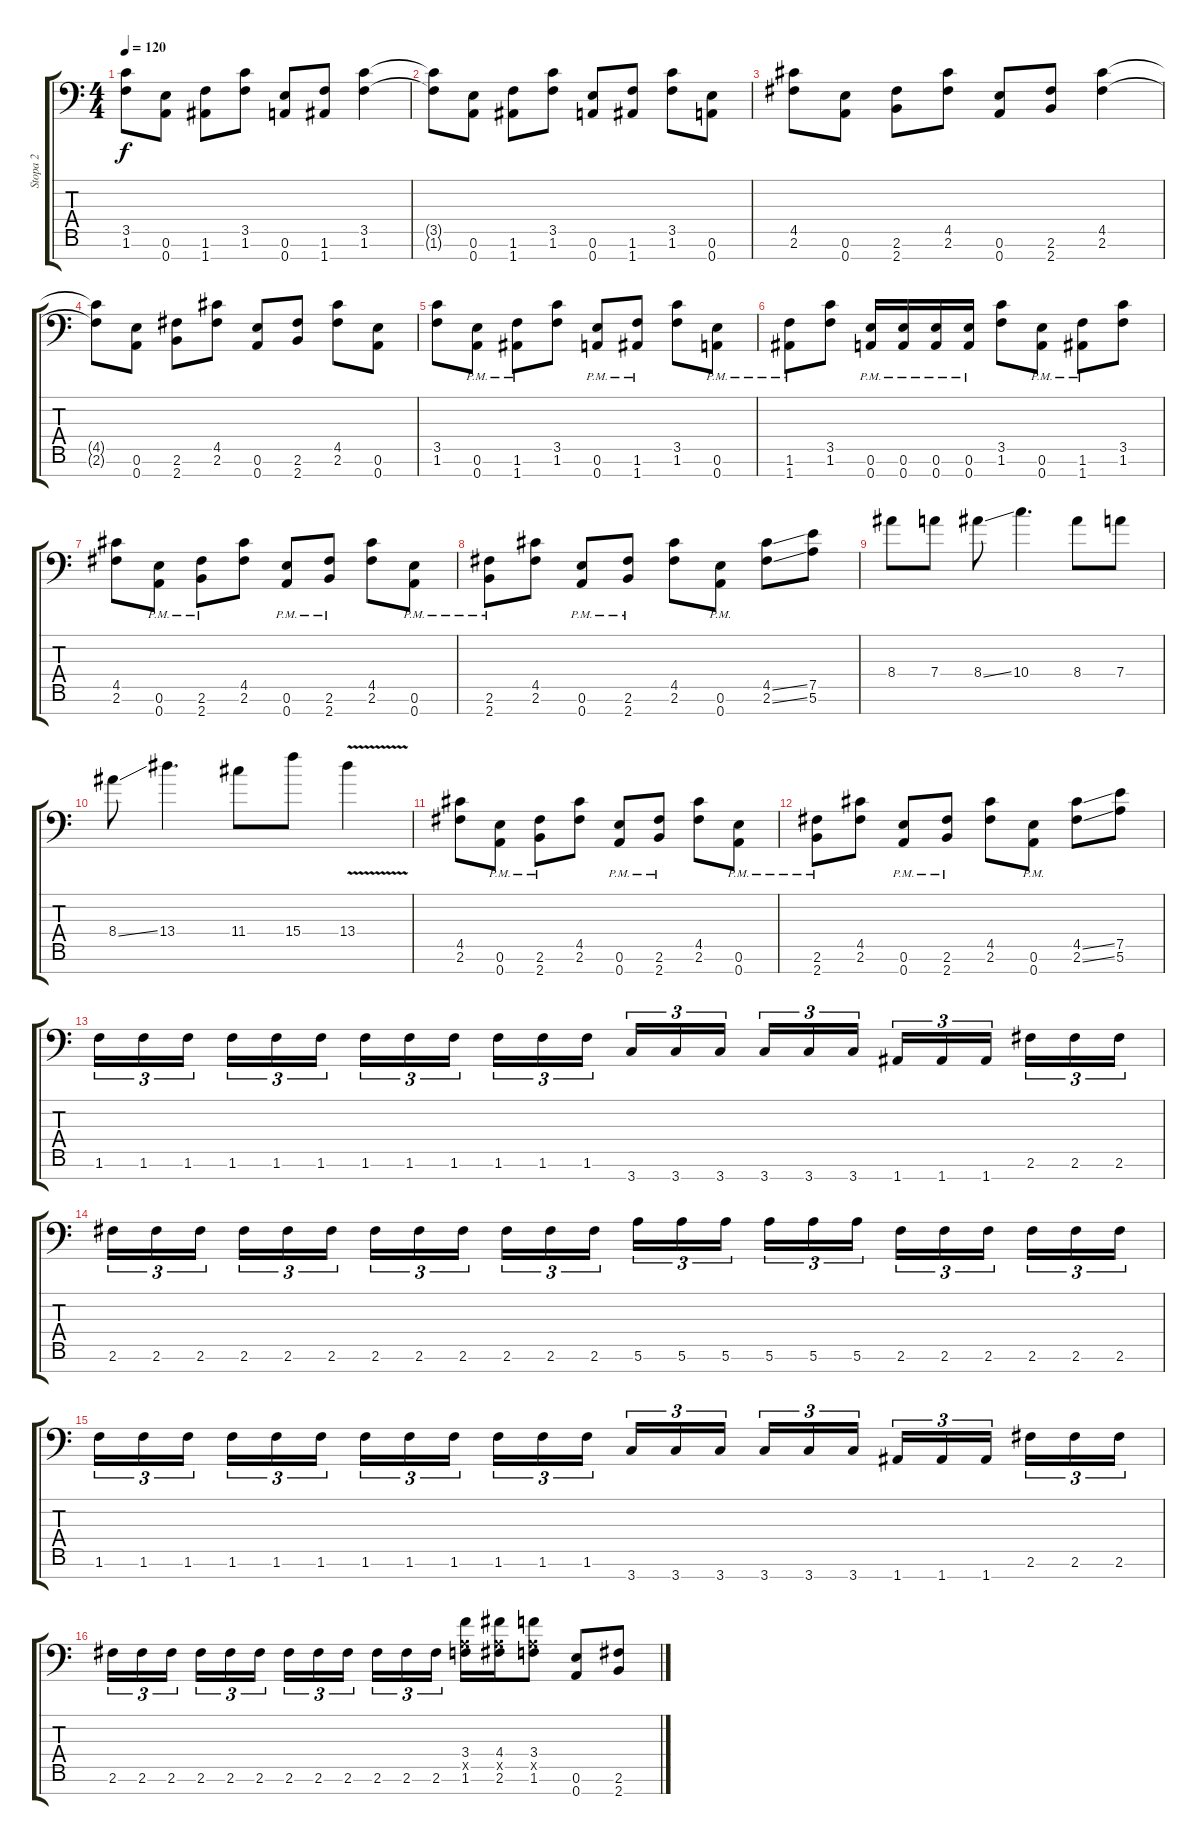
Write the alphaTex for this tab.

\track ("Stopa 2" "Stopa 2") {instrument distortionguitar}
\staff {score tabs}
\tuning (E4 B3 G3 D3 A2 E2 A1) {hide}
\ts (4 4)
\tempo 120
\clef f4
\ks c
(3.5 1.6).8{dy f} (0.6 0.7).8 (1.6 1.7).8 (3.5 1.6).8 (0.6 0.7).8 (1.6 1.7).8 (3.5 1.6).4 |
(3.5{t} 1.6{t}).8 (0.6 0.7).8 (1.6 1.7).8 (3.5 1.6).8 (0.6 0.7).8 (1.6 1.7).8 (3.5 1.6).8 (0.6 0.7).8 |
(4.5 2.6).8 (0.6 0.7).8 (2.6 2.7).8 (4.5 2.6).8 (0.6 0.7).8 (2.6 2.7).8 (4.5 2.6).4 |
(4.5{t} 2.6{t}).8 (0.6 0.7).8 (2.6 2.7).8 (4.5 2.6).8 (0.6 0.7).8 (2.6 2.7).8 (4.5 2.6).8 (0.6 0.7).8 |
(3.5 1.6).8 (0.6{pm} 0.7{pm}).8 (1.6{pm} 1.7{pm}).8 (3.5 1.6).8 (0.6{pm} 0.7{pm}).8 (1.6{pm} 1.7{pm}).8 (3.5 1.6).8 (0.6{pm} 0.7{pm}).8 |
(1.6{pm} 1.7{pm}).8 (3.5 1.6).8 (0.6{pm} 0.7{pm}).16 (0.6{pm} 0.7{pm}).16 (0.6{pm} 0.7{pm}).16 (0.6{pm} 0.7{pm}).16 (3.5 1.6).8 (0.6{pm} 0.7{pm}).8 (1.6{pm} 1.7{pm}).8 (3.5 1.6).8 |
(4.5 2.6).8 (0.6{pm} 0.7{pm}).8 (2.6{pm} 2.7{pm}).8 (4.5 2.6).8 (0.6{pm} 0.7{pm}).8 (2.6{pm} 2.7{pm}).8 (4.5 2.6).8 (0.6{pm} 0.7{pm}).8 |
(2.6{pm} 2.7{pm}).8 (4.5 2.6).8 (0.6{pm} 0.7{pm}).8 (2.6{pm} 2.7{pm}).8 (4.5 2.6).8 (0.6{pm} 0.7{pm}).8 (4.5{ss} 2.6{ss}).8 (7.5 5.6).8 |
8.4.8 7.4.8 8.4{ss}.8 10.4.4{d} 8.4.8 7.4.8 |
8.4{ss}.8 13.4.4{d} 11.4.8 15.4.8 13.4{v}.4 |
(4.5 2.6).8 (0.6{pm} 0.7{pm}).8 (2.6{pm} 2.7{pm}).8 (4.5 2.6).8 (0.6{pm} 0.7{pm}).8 (2.6{pm} 2.7{pm}).8 (4.5 2.6).8 (0.6{pm} 0.7{pm}).8 |
(2.6{pm} 2.7{pm}).8 (4.5 2.6).8 (0.6{pm} 0.7{pm}).8 (2.6{pm} 2.7{pm}).8 (4.5 2.6).8 (0.6{pm} 0.7{pm}).8 (4.5{ss} 2.6{ss}).8 (7.5 5.6).8 |
1.6.16{tu (3 2) balance 14} 1.6.16{tu (3 2)} 1.6.16{tu (3 2) beam splitsecondary} 1.6.16{tu (3 2)} 1.6.16{tu (3 2)} 1.6.16{tu (3 2)} 1.6.16{tu (3 2)} 1.6.16{tu (3 2)} 1.6.16{tu (3 2) beam splitsecondary} 1.6.16{tu (3 2)} 1.6.16{tu (3 2)} 1.6.16{tu (3 2)} 3.7.16{tu (3 2)} 3.7.16{tu (3 2)} 3.7.16{tu (3 2) beam splitsecondary} 3.7.16{tu (3 2)} 3.7.16{tu (3 2)} 3.7.16{tu (3 2)} 1.7.16{tu (3 2)} 1.7.16{tu (3 2)} 1.7.16{tu (3 2) beam splitsecondary} 2.6.16{tu (3 2)} 2.6.16{tu (3 2)} 2.6.16{tu (3 2)} |
2.6.16{tu (3 2)} 2.6.16{tu (3 2)} 2.6.16{tu (3 2) beam splitsecondary} 2.6.16{tu (3 2)} 2.6.16{tu (3 2)} 2.6.16{tu (3 2)} 2.6.16{tu (3 2)} 2.6.16{tu (3 2)} 2.6.16{tu (3 2) beam splitsecondary} 2.6.16{tu (3 2)} 2.6.16{tu (3 2)} 2.6.16{tu (3 2)} 5.6.16{tu (3 2)} 5.6.16{tu (3 2)} 5.6.16{tu (3 2) beam splitsecondary} 5.6.16{tu (3 2)} 5.6.16{tu (3 2)} 5.6.16{tu (3 2)} 2.6.16{tu (3 2)} 2.6.16{tu (3 2)} 2.6.16{tu (3 2) beam splitsecondary} 2.6.16{tu (3 2)} 2.6.16{tu (3 2)} 2.6.16{tu (3 2)} |
1.6.16{tu (3 2)} 1.6.16{tu (3 2)} 1.6.16{tu (3 2) beam splitsecondary} 1.6.16{tu (3 2)} 1.6.16{tu (3 2)} 1.6.16{tu (3 2)} 1.6.16{tu (3 2)} 1.6.16{tu (3 2)} 1.6.16{tu (3 2) beam splitsecondary} 1.6.16{tu (3 2)} 1.6.16{tu (3 2)} 1.6.16{tu (3 2)} 3.7.16{tu (3 2)} 3.7.16{tu (3 2)} 3.7.16{tu (3 2) beam splitsecondary} 3.7.16{tu (3 2)} 3.7.16{tu (3 2)} 3.7.16{tu (3 2)} 1.7.16{tu (3 2)} 1.7.16{tu (3 2)} 1.7.16{tu (3 2) beam splitsecondary} 2.6.16{tu (3 2)} 2.6.16{tu (3 2)} 2.6.16{tu (3 2)} |
2.6.16{tu (3 2)} 2.6.16{tu (3 2)} 2.6.16{tu (3 2) beam splitsecondary} 2.6.16{tu (3 2)} 2.6.16{tu (3 2)} 2.6.16{tu (3 2)} 2.6.16{tu (3 2)} 2.6.16{tu (3 2)} 2.6.16{tu (3 2) beam splitsecondary} 2.6.16{tu (3 2)} 2.6.16{tu (3 2)} 2.6.16{tu (3 2)} (3.4 0.5{x} 1.6).16 (4.4 0.5{x} 2.6).16 (3.4 0.5{x} 1.6).8 (0.6 0.7).8 (2.6 2.7).8
